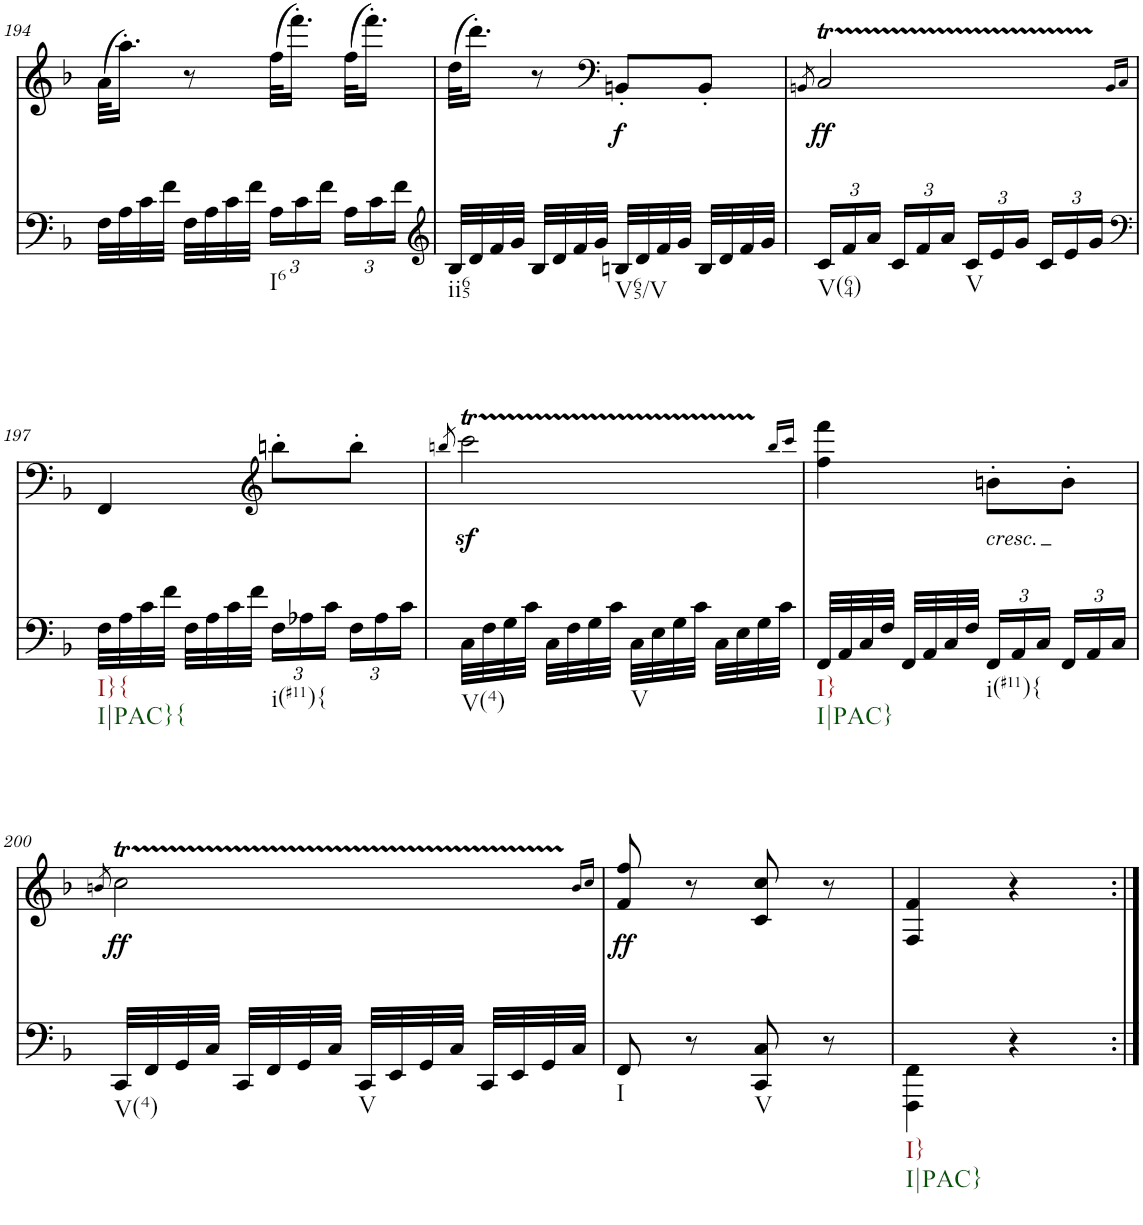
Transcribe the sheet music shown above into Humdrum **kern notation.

**kern	**kern	**dynam
*part2	*part1	*part1
*staff2	*staff1	*staff1
*I"piano	*I"piano	*
*I'Pno	*I'Pno	*
!!LO:PB:g=z
*clefF4	*clefG2	*
*k[b-]	*k[b-]	*
*M2/4	*M2/4	*
=194	=194	=194
32F\LLL	(32a\KLL	.
32A\	16.aa'\JJ)	.
32c\	.	.
32f\JJJ	.	.
32F\LLL	8r	.
32A\	.	.
32c\	.	.
32f\JJJ	.	.
*Xbrackettup	*	*
!LO:TX:b:t=I6	!	!
24A\LL	(32ff\KLL	.
.	16.fff'\JJ)	.
24c\	.	.
24f\JJ	.	.
24A\LL	(32ff\KLL	.
.	16.fff'\JJ)	.
24c\	.	.
24f\JJ	.	.
=195	=195	=195
*clefG2	*	*
!LO:TX:b:t=ii65	!	!
32B-/LLL	(32dd\KLL	.
32d/	16.ddd'\JJ)	.
32f/	.	.
32g/JJJ	.	.
32B-/LLL	8r	.
32d/	.	.
32f/	.	.
32g/JJJ	.	.
*	*clefF4	*
!LO:TX:b:t=V65/V	!	!
!	!	!LO:DY:b
32Bn/LLL	8BBn'/L	f
32d/	.	.
32f/	.	.
32g/JJJ	.	.
32B/LLL	8BB'/J	.
32d/	.	.
32f/	.	.
32g/JJJ	.	.
=196	=196	=196
.	8qBBn/	.
!LO:TX:b:t=V(64)	!	!
!	!	!LO:DY:b
24c/LL	2CT/	ff
24f/	.	.
24a/JJ	.	.
24c/LL	.	.
24f/	.	.
24a/JJ	.	.
!LO:TX:b:t=V	!	!
24c/LL	.	.
24e/	.	.
24g/JJ	.	.
24c/LL	.	.
24e/	.	.
24g/JJ	.	.
.	16qBB/LL	.
.	16qC/JJ	.
!!LO:LB:g=z
=197	=197	=197
*clefF4	*	*
!LO:TX:b:t=I}{	!	!
!LO:TX:b:t=I|PAC}{	!	!
32F\LLL	4FF/	.
32A\	.	.
32c\	.	.
32f\JJJ	.	.
32F\LLL	.	.
32A\	.	.
32c\	.	.
32f\JJJ	.	.
*	*clefG2	*
!LO:TX:b:t=i(#11){	!	!
24F\LL	8bbn'\L	.
24A-X\	.	.
24c\JJ	.	.
24F\LL	8bb'\J	.
24A-\	.	.
24c\JJ	.	.
=198	=198	=198
.	8qbbn/	.
!LO:TX:b:t=V(4)	!	!
32C\LLL	2cccz<T\	.
32F\	.	.
32G\	.	.
32c\JJJ	.	.
32C\LLL	.	.
32F\	.	.
32G\	.	.
32c\JJJ	.	.
!LO:TX:b:t=V	!	!
32C\LLL	.	.
32E\	.	.
32G\	.	.
32c\JJJ	.	.
32C\LLL	.	.
32E\	.	.
32G\	.	.
32c\JJJ	.	.
.	16qbb/LL	.
.	16qccc/JJ	.
=199	=199	=199
!LO:TX:b:t=I}	!	!
!LO:TX:b:t=I|PAC}	!	!
32FF/LLL	4ff\ 4fff\	.
32AA/	.	.
32C/	.	.
32F/JJJ	.	.
32FF/LLL	.	.
32AA/	.	.
32C/	.	.
32F/JJJ	.	.
!	!LO:TX:b:i:t=cresc.	!
!LO:TX:b:t=i(#11){	!	!
24FF/LL	8bn'\L	.
24AA/	.	.
24C/JJ	.	.
24FF/LL	8b'\J	.
24AA/	.	.
24C/JJ	.	.
!!LO:LB:g=z
=200	=200	=200
.	8qbn/	.
!LO:TX:b:t=V(4)	!	!
!	!	!LO:DY:b
32CC/LLL	2ccT\	ff
32FF/	.	.
32GG/	.	.
32C/JJJ	.	.
32CC/LLL	.	.
32FF/	.	.
32GG/	.	.
32C/JJJ	.	.
!LO:TX:b:t=V	!	!
32CC/LLL	.	.
32EE/	.	.
32GG/	.	.
32C/JJJ	.	.
32CC/LLL	.	.
32EE/	.	.
32GG/	.	.
32C/JJJ	.	.
.	16qb/LL	.
.	16qcc/JJ	.
=201	=201	=201
!LO:TX:b:t=I	!	!
!	!	!LO:DY:b
8FF/	8f/ 8ff/	ff
8r	8r	.
!LO:TX:b:t=V	!	!
8CC/ 8C/	8c/ 8cc/	.
8r	8r	.
=202	=202	=202
!LO:TX:b:t=I}	!	!
!LO:TX:b:t=I|PAC}	!	!
4FFF\ 4FF\	4F/ 4f/	.
4r	4r	.
=:|!	=:|!	=:|!
*-	*-	*-
